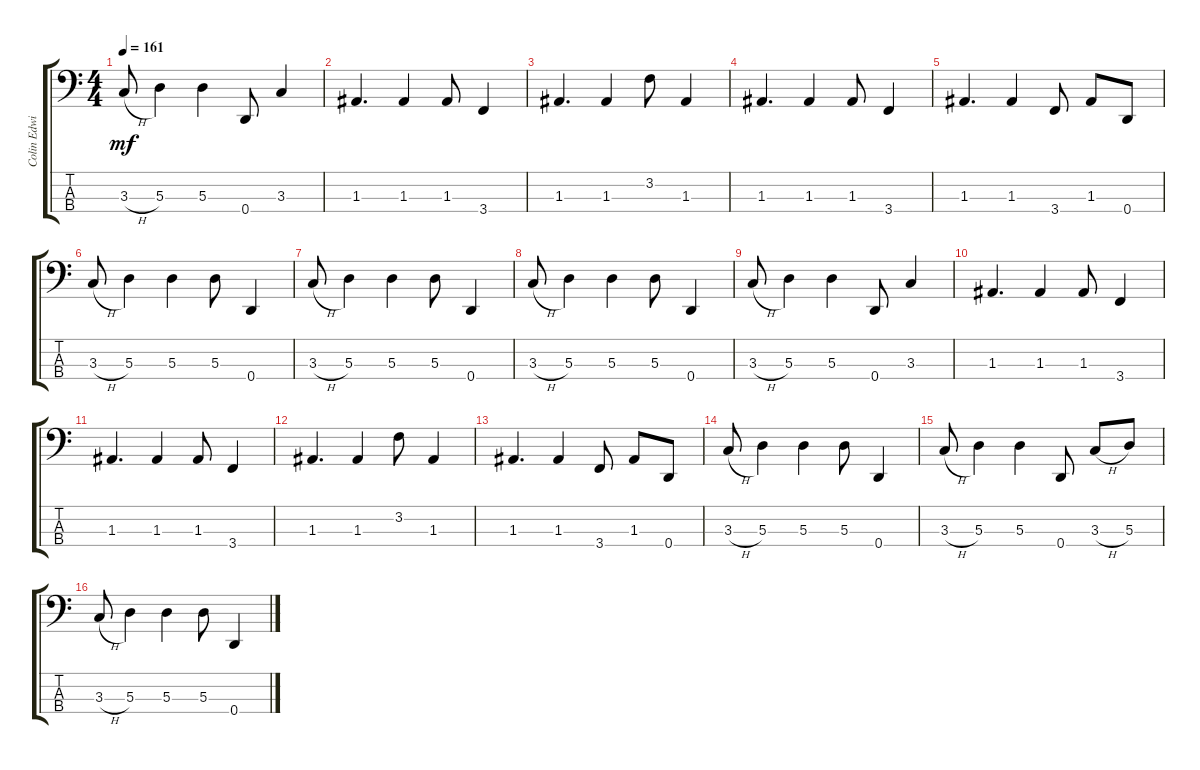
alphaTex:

\track ("Colin Edwin (Bass)" "Colin Edwi") {instrument electricbassfinger}
\staff {score tabs}
\tuning (G2 D2 A1 D1) {hide}
\ts (4 4)
\tempo 161
\clef f4
\ks c
3.3{h}.8{dy mf} 5.3.4 5.3.4 0.4.8 3.3.4 |
1.3.4{d} 1.3.4 1.3.8 3.4.4 |
1.3.4{d} 1.3.4 3.2.8 1.3.4 |
1.3.4{d} 1.3.4 1.3.8 3.4.4 |
1.3.4{d} 1.3.4 3.4.8 1.3.8 0.4.8 |
3.3{h}.8 5.3.4 5.3.4 5.3.8 0.4.4 |
3.3{h}.8 5.3.4 5.3.4 5.3.8 0.4.4 |
3.3{h}.8 5.3.4 5.3.4 5.3.8 0.4.4 |
3.3{h}.8 5.3.4 5.3.4 0.4.8 3.3.4 |
1.3.4{d} 1.3.4 1.3.8 3.4.4 |
1.3.4{d} 1.3.4 1.3.8 3.4.4 |
1.3.4{d} 1.3.4 3.2.8 1.3.4 |
1.3.4{d} 1.3.4 3.4.8 1.3.8 0.4.8 |
3.3{h}.8 5.3.4 5.3.4 5.3.8 0.4.4 |
3.3{h}.8 5.3.4 5.3.4 0.4.8 3.3{h}.8 5.3.8 |
3.3{h}.8 5.3.4 5.3.4 5.3.8 0.4.4
